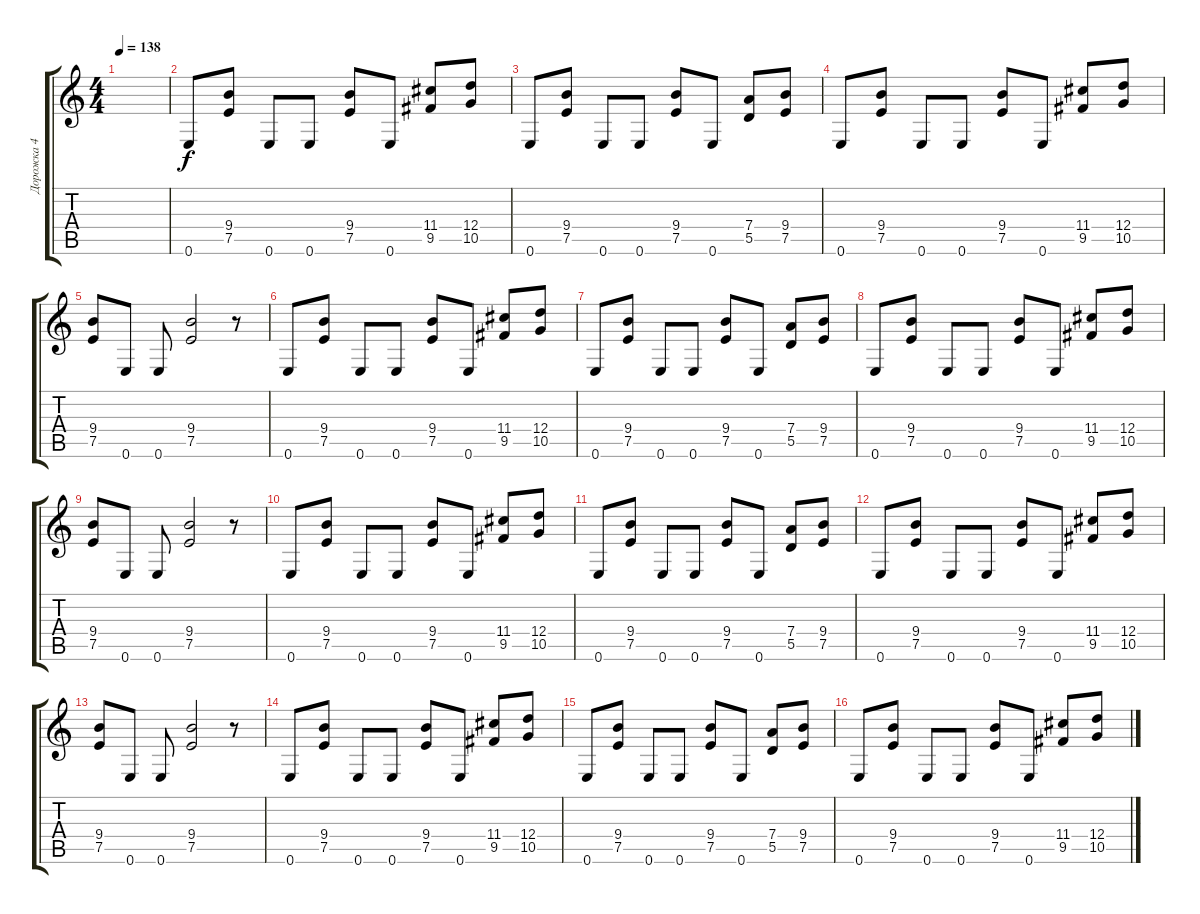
\track ("Дорожка 4" "Дорожка 4") {instrument electricguitarjazz}
\staff {score tabs}
\tuning (E4 B3 G3 D3 A2 E2) {hide}
\ts (4 4)
\tempo 138
\clef g2
\ks c
|
0.6.8 (9.4 7.5).8 0.6.8 0.6.8 (9.4 7.5).8 0.6.8 (11.4 9.5).8 (12.4 10.5).8 |
0.6.8 (9.4 7.5).8 0.6.8 0.6.8 (9.4 7.5).8 0.6.8 (7.4 5.5).8 (9.4 7.5).8 |
0.6.8 (9.4 7.5).8 0.6.8 0.6.8 (9.4 7.5).8 0.6.8 (11.4 9.5).8 (12.4 10.5).8 |
(9.4 7.5).8 0.6.8 0.6.8 (9.4 7.5).2 r.8 |
0.6.8 (9.4 7.5).8 0.6.8 0.6.8 (9.4 7.5).8 0.6.8 (11.4 9.5).8 (12.4 10.5).8 |
0.6.8 (9.4 7.5).8 0.6.8 0.6.8 (9.4 7.5).8 0.6.8 (7.4 5.5).8 (9.4 7.5).8 |
0.6.8 (9.4 7.5).8 0.6.8 0.6.8 (9.4 7.5).8 0.6.8 (11.4 9.5).8 (12.4 10.5).8 |
(9.4 7.5).8 0.6.8 0.6.8 (9.4 7.5).2 r.8 |
0.6.8 (9.4 7.5).8 0.6.8 0.6.8 (9.4 7.5).8 0.6.8 (11.4 9.5).8 (12.4 10.5).8 |
0.6.8 (9.4 7.5).8 0.6.8 0.6.8 (9.4 7.5).8 0.6.8 (7.4 5.5).8 (9.4 7.5).8 |
0.6.8 (9.4 7.5).8 0.6.8 0.6.8 (9.4 7.5).8 0.6.8 (11.4 9.5).8 (12.4 10.5).8 |
(9.4 7.5).8 0.6.8 0.6.8 (9.4 7.5).2 r.8 |
0.6.8 (9.4 7.5).8 0.6.8 0.6.8 (9.4 7.5).8 0.6.8 (11.4 9.5).8 (12.4 10.5).8 |
0.6.8 (9.4 7.5).8 0.6.8 0.6.8 (9.4 7.5).8 0.6.8 (7.4 5.5).8 (9.4 7.5).8 |
0.6.8 (9.4 7.5).8 0.6.8 0.6.8 (9.4 7.5).8 0.6.8 (11.4 9.5).8 (12.4 10.5).8
